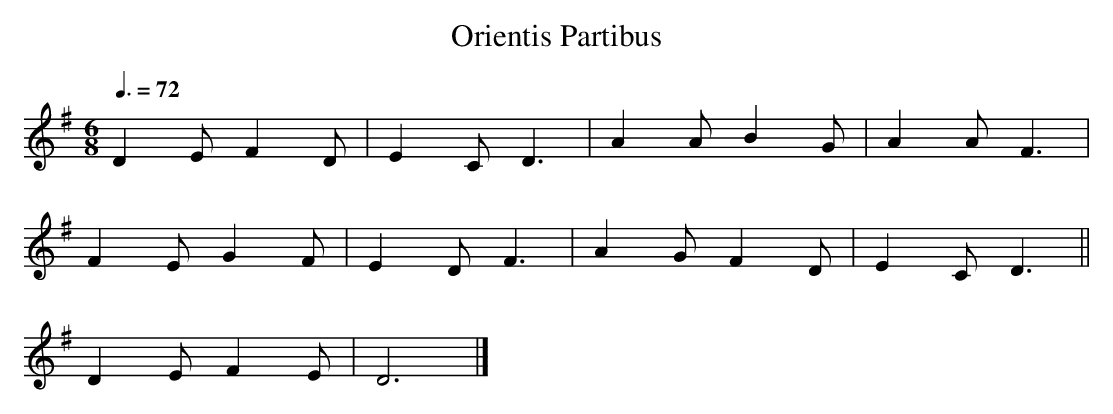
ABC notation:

X:1
T:Orientis Partibus
M:6/8
L:1/8
Q:3/8=72
K:DMix
D2E F2D|E2C D3 |\
A2A B2G|A2A F3 |
F2E G2F|E2D F3 |\
A2G F2D|E2C D3||
D2E F2E|D6    |]


Transpositions of mixolydian-mode scales:
